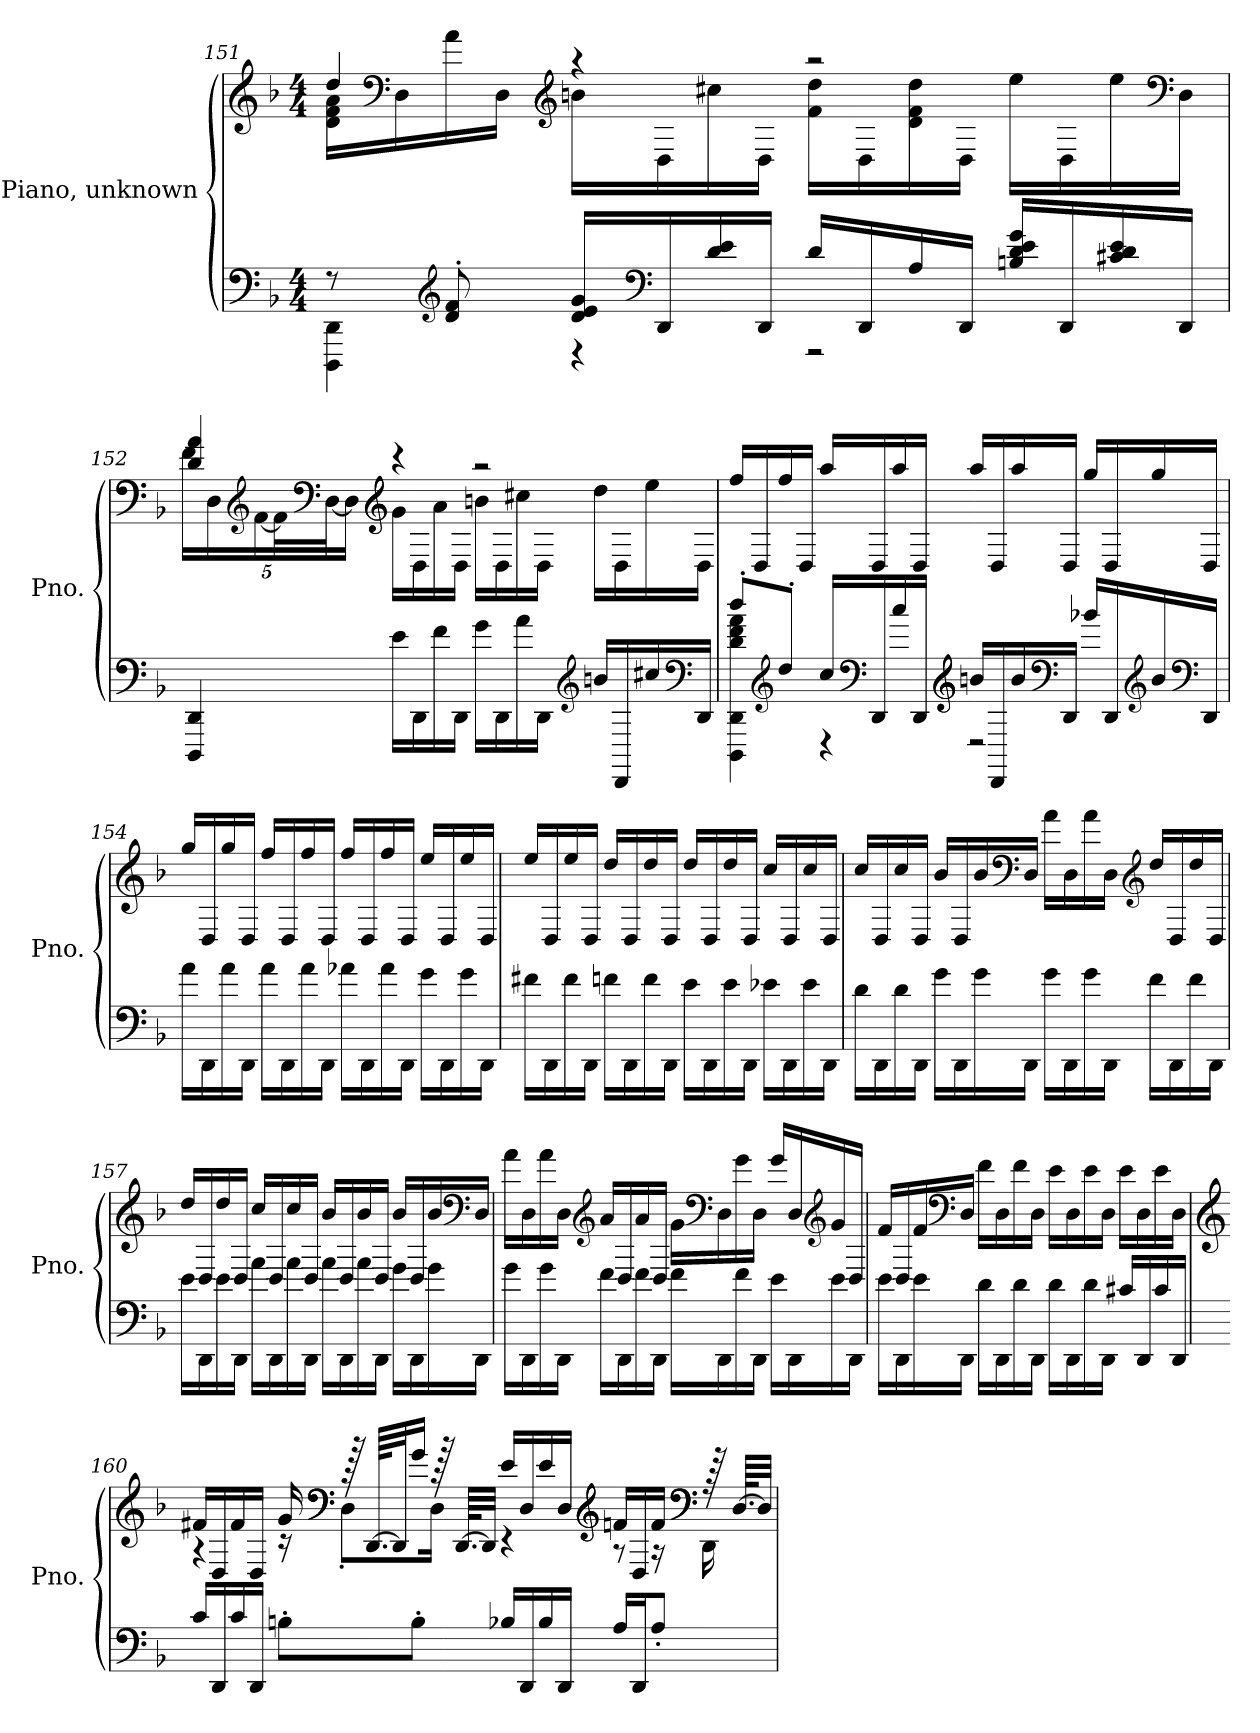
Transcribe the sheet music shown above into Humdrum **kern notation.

**kern	**kern
*part1	*part1
*staff2	*staff1
*I"Piano, unknown	*
*I'Pno.	*
!!LO:LB:g=z
*clefF4	*clefG2
*k[b-]	*k[b-]
*M4/4	*M4/4
=151	=151
*^	*^
8r	4DDD\ 4DD\	4dd/	16d\ 16f\ 16a\LL
*	*	*clefF4	*
.	.	.	16D\
*clefG2	*	*	*
8d/' 8f/'	.	.	16a\
.	.	.	16D\JJ
*	*	*clefG2	*
16d/ 16e/ 16g/LL	4r	4r	16bn\LL
*clefF4	*	*	*
16DD/	.	.	16D\
16d/ 16e/	.	.	16cc#X\
16DD/JJ	.	.	16D\JJ
16d/LL	2r	2r	16f\ 16dd\LL
16DD/	.	.	16D\
16A/	.	.	16d\ 16f\ 16dd\
16DD/JJ	.	.	16D\JJ
16Bn/ 16d/ 16e/ 16g/LL	.	.	16ee\LL
16DD/	.	.	16D\
16c#X/ 16d/ 16e/	.	.	16ee\
*	*	*clefF4	*
16DD/JJ	.	.	16D\JJ
*v	*v	*	*
!!LO:LB:g=z	!!
=152	=152	=152
*	*	*Xbrackettup
4DDD/ 4DD/	4d/ 4a/	20f\LL
.	.	20D\
*	*clefG2	*
.	.	[20f\
.	.	40f\L]
*	*clefF4	*
.	.	[40D\J
.	.	20D\JJ]
*	*clefG2	*
16e\LL	4r	16g\LL
16DD\	.	16D\
16f\	.	16a\
16DD\JJ	.	16D\JJ
16g\LL	2r	16bn\LL
16DD\	.	16D\
16a\	.	16cc#X\
16DD\JJ	.	16D\JJ
*clefG2	*	*
16bn/LL	.	16dd\LL
16DD/	.	16D\
16cc#X/	.	16ee\
*clefF4	*	*
16DD/JJ	.	16D\JJ
*	*v	*v
!!LO:LB:g=z
=153	=153
*^	*
8dd'/L	4DDD\ 4DD\ 4d\ 4f\ 4a\	16ff/LL
.	.	16D/
*clefG2	*	*
8dd'/J	.	16ff/
.	.	16D/JJ
16cc/LL	4r	16aa/LL
*clefF4	*	*
16DD/	.	16D/
16cc/	.	16aa/
16DD/JJ	.	16D/JJ
*clefG2	*	*
16bn/LL	2r	16aa/LL
16DD/	.	16D/
16b/	.	16aa/
*clefF4	*	*
16DD/JJ	.	16D/JJ
16b-X/LL	.	16gg/LL
16DD/	.	16D/
*clefG2	*	*
16b-/	.	16gg/
*clefF4	*	*
16DD/JJ	.	16D/JJ
*v	*v	*
=154	=154
16a\LL	16gg/LL
16DD\	16D/
16a\	16gg/
16DD\JJ	16D/JJ
16a\LL	16ff/LL
16DD\	16D/
16a\	16ff/
16DD\JJ	16D/JJ
16a-X\LL	16ff/LL
16DD\	16D/
16a-\	16ff/
16DD\JJ	16D/JJ
16g\LL	16ee/LL
16DD\	16D/
16g\	16ee/
16DD\JJ	16D/JJ
!!LO:LB:g=z
=155	=155
16f#X\LL	16ee/LL
16DD\	16D/
16f#\	16ee/
16DD\JJ	16D/JJ
16fn\LL	16dd/LL
16DD\	16D/
16f\	16dd/
16DD\JJ	16D/JJ
16e\LL	16dd/LL
16DD\	16D/
16e\	16dd/
16DD\JJ	16D/JJ
16e-X\LL	16cc/LL
16DD\	16D/
16e-\	16cc/
16DD\JJ	16D/JJ
=156	=156
16d\LL	16cc/LL
16DD\	16D/
16d\	16cc/
16DD\JJ	16D/JJ
16g\LL	16b-/LL
16DD\	16D/
16g\	16b-/
*	*clefF4
16DD\JJ	16D/JJ
16g\LL	16a\LL
16DD\	16D\
16g\	16a\
16DD\JJ	16D\JJ
*	*clefG2
16f\LL	16dd/LL
16DD\	16D/
16f\	16dd/
16DD\JJ	16D/JJ
!!LO:LB:g=z
=157	=157
16e\LL	16dd/LL
16DD\	16D/
16e\	16dd/
16DD\JJ	16D/JJ
16a\LL	16cc/LL
16DD\	16D/
16a\	16cc/
16DD\JJ	16D/JJ
16a\LL	16b-/LL
16DD\	16D/
16a\	16b-/
16DD\JJ	16D/JJ
16g\LL	16b-/LL
16DD\	16D/
16g\	16b-/
*	*clefF4
16DD\JJ	16D/JJ
=158	=158
16g\LL	16a\LL
16DD\	16D\
16g\	16a\
16DD\JJ	16D\JJ
*	*clefG2
16f\LL	16a/LL
16DD\	16D/
16f\	16a/
16DD\JJ	16D/JJ
16f\LL	16g\LL
*	*clefF4
16DD\	16D\
16f\	16g\
16DD\JJ	16D\JJ
16e\LL	16g/LL
16DD\	16D/
*	*clefG2
16e\	16g/
16DD\JJ	16D/JJ
!!LO:PB:g=z
=159	=159
16e\LL	16f/LL
16DD\	16D/
16e\	16f/
*	*clefF4
16DD\JJ	16D/JJ
16d\LL	16f\LL
16DD\	16D\
16d\	16f\
16DD\JJ	16D\JJ
16d\LL	16e\LL
16DD\	16D\
16d\	16e\
16DD\JJ	16D\JJ
16c#X/LL	16e\LL
16DD/	16D\
16c#/	16e\
16DD/JJ	16D\JJ
!!LO:LB:g=z
=160	=160
*	*clefG2
*	*^
16c/LL	16f#X/LL	4r
16DD/	16D/	.
16c/	16f#/	.
16DD/JJ	16D/JJ	.
8Bn'\L	16g/	16r
*	*clefF4	*
.	128r	8D'\L
.	[64.DD/KLLL	.
.	32DD/J]	.
8B'\J	16g/JJ	.
.	128r	16D\Jk
.	[64.DD/KLLL	.
.	32DD/JJJ]	.
16B-X/LL	16e/LL	4r
16DD/	16D/	.
16B-/	16e/	.
16DD/JJ	16D/JJ	.
*	*clefG2	*
16A/LL	16fn/LL	8r
16DD/J	16D/	.
8A'/J	16f/JJ	16r
*	*clefF4	*
.	128r	16DD\
.	[64.D/KLLL	.
.	32D/JJJ]	.
*	*v	*v
=	=
*-	*-
